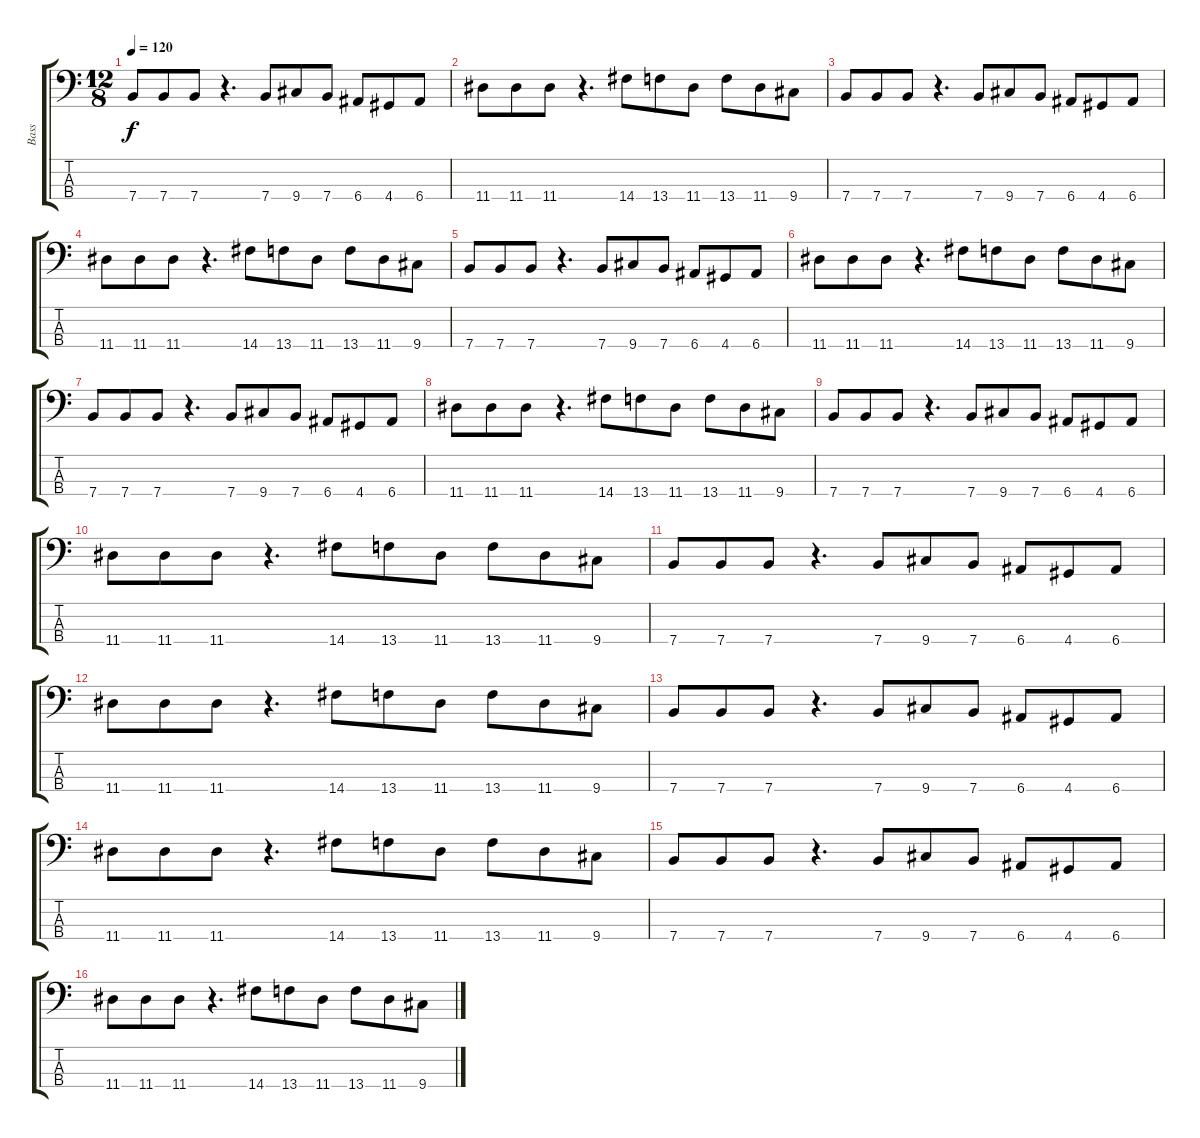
\track ("Bass" "Bass") {instrument electricbasspick}
\staff {score tabs}
\tuning (G2 D2 A1 E1) {hide}
\ts (12 8)
\tempo 120
\clef f4
\ks c
7.4.8{dy f} 7.4.8 7.4.8 r.4{d} 7.4.8 9.4.8 7.4.8 6.4.8 4.4.8 6.4.8 |
11.4.8 11.4.8 11.4.8 r.4{d} 14.4.8 13.4.8 11.4.8 13.4.8 11.4.8 9.4.8 |
7.4.8 7.4.8 7.4.8 r.4{d} 7.4.8 9.4.8 7.4.8 6.4.8 4.4.8 6.4.8 |
11.4.8 11.4.8 11.4.8 r.4{d} 14.4.8 13.4.8 11.4.8 13.4.8 11.4.8 9.4.8 |
7.4.8 7.4.8 7.4.8 r.4{d} 7.4.8 9.4.8 7.4.8 6.4.8 4.4.8 6.4.8 |
11.4.8 11.4.8 11.4.8 r.4{d} 14.4.8 13.4.8 11.4.8 13.4.8 11.4.8 9.4.8 |
7.4.8 7.4.8 7.4.8 r.4{d} 7.4.8 9.4.8 7.4.8 6.4.8 4.4.8 6.4.8 |
11.4.8 11.4.8 11.4.8 r.4{d} 14.4.8 13.4.8 11.4.8 13.4.8 11.4.8 9.4.8 |
7.4.8 7.4.8 7.4.8 r.4{d} 7.4.8 9.4.8 7.4.8 6.4.8 4.4.8 6.4.8 |
11.4.8 11.4.8 11.4.8 r.4{d} 14.4.8 13.4.8 11.4.8 13.4.8 11.4.8 9.4.8 |
7.4.8 7.4.8 7.4.8 r.4{d} 7.4.8 9.4.8 7.4.8 6.4.8 4.4.8 6.4.8 |
11.4.8 11.4.8 11.4.8 r.4{d} 14.4.8 13.4.8 11.4.8 13.4.8 11.4.8 9.4.8 |
7.4.8 7.4.8 7.4.8 r.4{d} 7.4.8 9.4.8 7.4.8 6.4.8 4.4.8 6.4.8 |
11.4.8 11.4.8 11.4.8 r.4{d} 14.4.8 13.4.8 11.4.8 13.4.8 11.4.8 9.4.8 |
7.4.8 7.4.8 7.4.8 r.4{d} 7.4.8 9.4.8 7.4.8 6.4.8 4.4.8 6.4.8 |
11.4.8 11.4.8 11.4.8 r.4{d} 14.4.8 13.4.8 11.4.8 13.4.8 11.4.8 9.4.8
